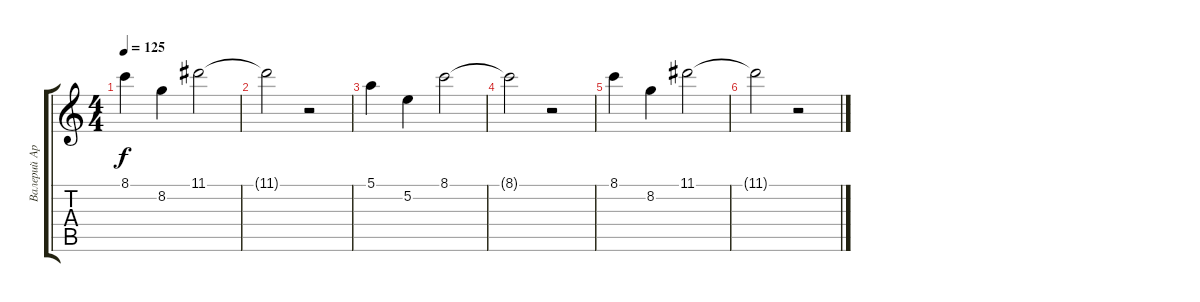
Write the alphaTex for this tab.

\track ("Валерий Аркадин" "Валерий Ар") {instrument distortionguitar}
\staff {score tabs}
\tuning (E4 B3 G3 D3 A2 E2) {hide}
\ts (4 4)
\tempo 125
\clef g2
\ks c
8.1.4{dy f} 8.2.4 11.1.2 |
11.1{t}.2 r.2 |
5.1.4 5.2.4 8.1.2 |
8.1{t}.2 r.2 |
8.1.4 8.2.4 11.1.2 |
11.1{t}.2 r.2
